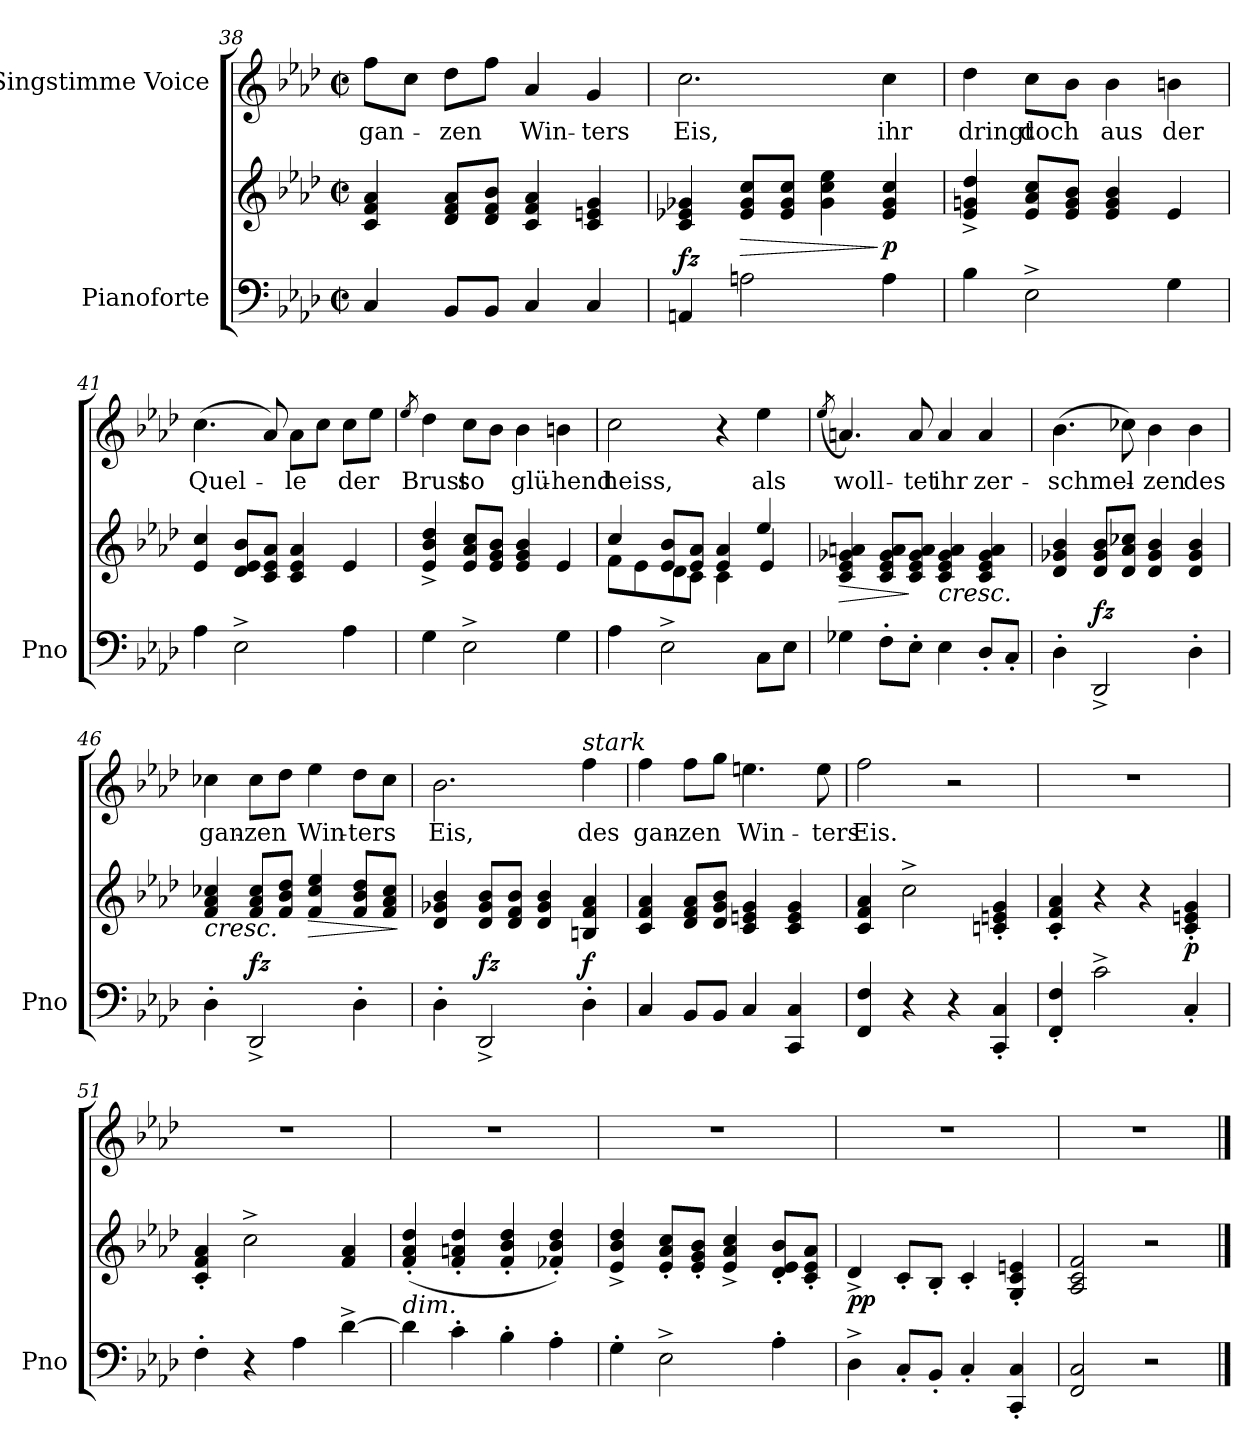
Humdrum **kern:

**kern	**kern	**dynam	**kern	**text
*part2	*part2	*part2	*part1	*part1
*staff3	*staff2	*staff2/3	*staff1	*staff1
*I"Pianoforte	*	*	*I"Singstimme Voice	*
*I'Pno	*	*	*	*
!!LO:LB:g=z
*clefF4	*clefG2	*	*clefG2	*
*k[b-e-a-d-]	*k[b-e-a-d-]	*	*k[b-e-a-d-]	*
*M2/2	*M2/2	*	*M2/2	*
*met(c|)	*met(c|)	*	*met(c|)	*
=38	=38	=38	=38	=38
!	!	!	!	!LO:LY:b
4C/	4c/ 4f/ 4a-/	.	8ff\L	gan-
.	.	.	8cc\J	.
!	!	!	!	!LO:LY:b
8BB-/L	8d-/ 8f/ 8a-/L	.	8dd-\L	-zen
8BB-/J	8d-/ 8f/ 8b-/J	.	8ff\J	.
!	!	!	!	!LO:LY:b
4C/	4c/ 4f/ 4a-/	.	4a-/	Win-
!	!	!	!	!LO:LY:b
4C/	4c/ 4en/ 4g/	.	4g/	-ters
=39	=39	=39	=39	=39
!	!	!LO:DY:a=2	!	!LO:LY:b
4AAn/	4c/ 4e-X/ 4g-X/	fz	2.cc\	Eis,
!	!	!LO:HP:b	!	!
2An\	8e-/ 8g-/ 8cc/L	>	.	.
.	8e-/ 8g-/ 8cc/J	.	.	.
.	4g-\ 4cc\ 4ee-\	.	.	.
!	!	!LO:DY:n=1:b	!	!LO:LY:b
4A\	4e-/ 4g-/ 4cc/	] p	4cc\	ihr
=40	=40	=40	=40	=40
!	!	!	!	!LO:LY:b
4B-\	4e-/^ 4gn/^ 4dd-/^	.	4dd-\	dringt
!	!	!	!	!LO:LY:b
2E-^\	8e-/ 8a-/ 8cc/L	.	8cc\L	doch
.	8e-/ 8g/ 8b-/J	.	8b-\J	.
!	!	!	!	!LO:LY:b
.	4e-/ 4g/ 4b-/	.	4b-\	aus
!	!	!	!	!LO:LY:b
4G\	4e-/	.	4bn\	der
=41	=41	=41	=41	=41
!	!	!	!	!LO:LY:b
4A-\	4e-/ 4cc/	.	(>4.cc\	Quel-
2E-^\	8d-/ 8e-/ 8b-/L	.	.	.
.	8c/ 8e-/ 8a-/J	.	8a-/)	.
!	!	!	!	!LO:LY:b
.	4c/ 4e-/ 4a-/	.	8a-\L	-le
.	.	.	8cc\J	.
!	!	!	!	!LO:LY:b
4A-\	4e-/	.	8cc\L	der
.	.	.	8ee-\J	.
=42	=42	=42	=42	=42
.	.	.	8qee-/	.
!	!	!	!	!LO:LY:b
4G\	4e-/^ 4b-/^ 4dd-/^	.	4dd-\	Brust
!	!	!	!	!LO:LY:b
2E-^\	8e-/ 8a-/ 8cc/L	.	8cc\L	so
.	8e-/ 8g/ 8b-/J	.	8b-\J	.
!	!	!	!	!LO:LY:b
.	4e-/ 4g/ 4b-/	.	4b-\	glü-
!	!	!	!	!LO:LY:b
4G\	4e-/	.	4bn\	-hend
=43	=43	=43	=43	=43
*	*^	*	*	*
!	!	!	!	!	!LO:LY:b
4A-\	4cc/	8f\L	.	2cc\	heiss,
.	.	8e-\	.	.	.
2E-^\	8e-/ 8b-/L	8d-\	.	.	.
.	8e-/ 8a-/J	8c\J	.	.	.
.	4e-/ 4a-/	4c\	.	4r	.
!	!	!	!	!	!LO:LY:b
8C\L	4ee-/	4e-/	.	4ee-\	als
8E-\J	.	.	.	.	.
*	*v	*v	*	*	*
!!LO:LB:g=z
=44	=44	=44	=44	=44
.	.	.	(<8qee-/	.
!	!	!LO:HP:b	!	!LO:LY:b
4G-X\	4c/ 4e-/ 4g-X/ 4an/	>	4.an/)	woll-
8F'\L	8c/ 8e-/ 8g-/ 8a/L	.	.	.
!	!	!	!	!LO:LY:b
8E-'\J	8c/ 8e-/ 8g-/ 8a/J	]	8a/	-tet
!	!LO:TX:b:i:t=cresc.	!	!	!
!	!	!	!	!LO:LY:b
4E-\	4c/ 4e-/ 4g-/ 4a/	.	4a/	ihr
!	!	!	!	!LO:LY:b
8D-'/L	4c/ 4e-/ 4g-/ 4a/	.	4a/	zer-
8C'/J	.	.	.	.
=45	=45	=45	=45	=45
!	!	!	!	!LO:LY:b
4D-'\	4d-/ 4g-X/ 4b-/	.	(>4.b-\	-schmel-
!	!	!LO:DY:a=2	!	!
2DD-^/	8d-/ 8g-/ 8b-/L	fz	.	.
.	8d-/ 8a-/ 8cc-X/J	.	8cc-X\)	.
!	!	!	!	!LO:LY:b
.	4d-/ 4g-/ 4b-/	.	4b-\	-zen
!	!	!	!	!LO:LY:b
4D-'\	4d-/ 4g-/ 4b-/	.	4b-\	des
=46	=46	=46	=46	=46
!	!	!LO:HP:b	!	!LO:LY:b
4D-'\	4f/ 4a-/ 4cc-X/	<	4cc-X\	gan-
!	!	!LO:DY:a=2	!	!LO:LY:b
2DD-^/	8f/ 8a-/ 8cc-/L	fz	8cc-\L	-zen
.	8f/ 8b-/ 8dd-/J	.	8dd-\J	.
!	!	!LO:HP:n=1:b	!	!LO:LY:b
.	4f/ 4cc-/ 4ee-/	[ >	4ee-\	Win-
!	!	!	!	!LO:LY:b
4D-'\	8f/ 8b-/ 8dd-/L	.	8dd-\L	-ters
.	8f/ 8a-/ 8cc-/J	.	8cc-\J	.
.	.	]	.	.
=47	=47	=47	=47	=47
!	!	!	!	!LO:LY:b
4D-'\	4d-/ 4g-X/ 4b-/	.	2.b-\	Eis,
!	!	!LO:DY:a=2	!	!
2DD-^/	8d-/ 8g-/ 8b-/L	fz	.	.
.	8d-/ 8f/ 8b-/J	.	.	.
.	4d-/ 4g-/ 4b-/	.	.	.
!	!	!	!LO:TX:a:i:t=stark	!
!	!	!LO:DY:a=2	!	!LO:LY:b
4D-'\	4Bn/ 4f/ 4a-/	f	4ff\	des
=48	=48	=48	=48	=48
!	!	!	!	!LO:LY:b
4C/	4c/ 4f/ 4a-/	.	4ff\	gan-
!	!	!	!	!LO:LY:b
8BB-/L	8d-/ 8f/ 8a-/L	.	8ff\L	-zen
8BB-/J	8d-/ 8g/ 8b-/J	.	8gg\J	.
!	!	!	!	!LO:LY:b
4C/	4c/ 4en/ 4g/	.	4.een\	Win-
4CC/ 4C/	4c/ 4e/ 4g/	.	.	.
!	!	!	!	!LO:LY:b
.	.	.	8ee\	-ters
!!LO:LB:g=z
=49	=49	=49	=49	=49
!	!	!	!	!LO:LY:b
4FF/ 4F/	4c/ 4f/ 4a-/	.	2ff\	Eis.
4r	2cc^\	.	.	.
4r	.	.	2r	.
4CC/' 4C/'	4cn/' 4en/' 4g/'	.	.	.
=50	=50	=50	=50	=50
4FF/' 4F/'	4c/' 4f/' 4a-/'	.	1r	.
2c^\	4r	.	.	.
.	4r	.	.	.
!	!	!LO:DY:b	!	!
4C'/	4c/' 4en/' 4g/'	p	.	.
=51	=51	=51	=51	=51
4F'\	4c/' 4f/' 4a-/'	.	1r	.
4r	2cc^\	.	.	.
4A-\	.	.	.	.
[4d-^\	4f/ 4a-/	.	.	.
=52	=52	=52	=52	=52
!	!LO:TX:b:i:t=dim.	!	!	!
4d-\]	(<4f/' 4a-/' 4dd-/'	.	1r	.
4c'\	4f/' 4an/' 4dd-/'	.	.	.
4B-'\	4f/' 4b-/' 4dd-/'	.	.	.
4A-'\	4f-X/' 4b-/' 4dd-/')	.	.	.
=53	=53	=53	=53	=53
4G'\	4e-/^ 4b-/^ 4dd-/^	.	1r	.
2E-^\	8e-/' 8a-/' 8cc/'L	.	.	.
.	8e-/' 8g/' 8b-/'J	.	.	.
.	4e-/^ 4a-/^ 4cc/^	.	.	.
4A-'\	8d-/' 8e-/' 8b-/'L	.	.	.
.	8c/' 8e-/' 8a-/'J	.	.	.
=54	=54	=54	=54	=54
!	!	!LO:DY:b	!	!
4D-^\	4d-^/	pp	1r	.
8C'/L	8c'/L	.	.	.
8BB-'/J	8B-'/J	.	.	.
4C'/	4c'/	.	.	.
4CC/' 4C/'	4G/' 4c/' 4en/'	.	.	.
=55	=55	=55	=55	=55
2FF/ 2C/	2A-/ 2c/ 2f/	.	1r	.
2r	2r	.	.	.
==	==	==	==	==
*-	*-	*-	*-	*-
